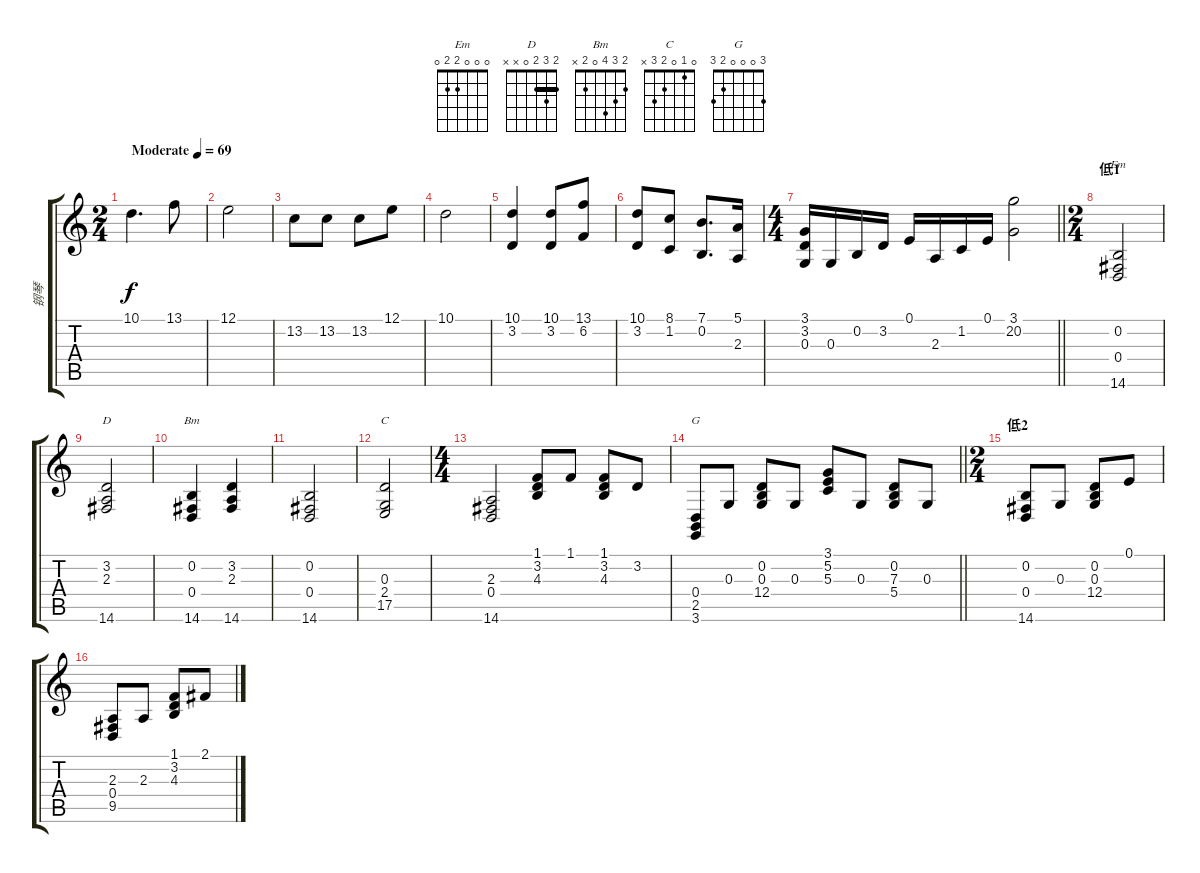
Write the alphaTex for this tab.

\track ("钢琴" "钢琴") {instrument acousticgrandpiano}
\staff {score tabs}
\tuning (E4 B3 G3 D3 A2 E2) {hide}
\chord ("Em" 0 0 0 2 2 0)
\chord ("D" 2 3 2 0 x x) {barre 2}
\chord ("Bm" 2 3 4 0 2 x)
\chord ("C" 0 1 0 2 3 x)
\chord ("G" 3 0 0 0 2 3)
\ts (2 4)
\tempo (69 "Moderate")
\clef g2
\ks c
10.1.4{d dy f instrument acousticgrandpiano} 13.1.8 |
12.1.2 |
13.2.8 13.2.8 13.2.8 12.1.8 |
10.1.2 |
(10.1 3.2).4 (10.1 3.2).8 (13.1 6.2).8 |
(10.1 3.2).8 (8.1 1.2).8 (7.1 0.2).8{d} (5.1 2.3).16 |
\ts (4 4)
\barLineRight lightlight
(3.1 3.2 0.3).16{txt ""} 0.3.16 0.2.16 3.2.16 0.1.16 2.3.16 1.2.16 0.1.16 (3.1 20.2).2 |
\ts (2 4)
\section ("" "低1")
(0.2 0.4 14.6).2{ch "Em" volume 10} |
(3.2 2.3 14.6).2{ch "D"} |
(0.2 0.4 14.6).4{ch "Bm"} (3.2 2.3 14.6).4 |
(0.2 0.4 14.6).2 |
(0.3 2.4 17.5).2{ch "C"} |
\ts (4 4)
(2.3 0.4 14.6).2 (1.1 3.2 4.3).8 1.1.8 (1.1 3.2 4.3).8 3.2.8 |
\barLineRight lightlight
(0.4 2.5 3.6).8{ch "G"} 0.3.8 (0.2 0.3 12.4).8 0.3.8 (3.1 5.2 5.3).8 0.3.8 (0.2 7.3 5.4).8 0.3.8 |
\ts (2 4)
\section ("" "低2")
(0.2 0.4 14.6).8 0.3.8 (0.2 0.3 12.4).8 0.1.8 |
(2.3 0.4 9.5).8 2.3.8 (1.1 3.2 4.3).8 2.1.8
